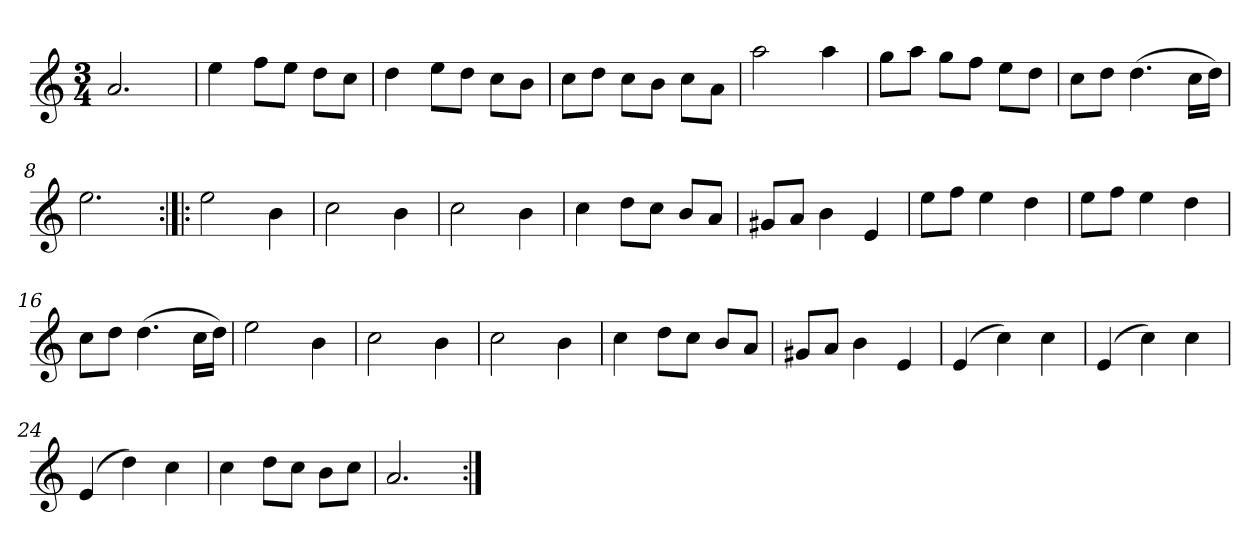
**kern
*part1
*staff1
*clefG2
*k[]
*a:
*M3/4
*MM120
=1
2.a
=2
4ee
8ff\L
8ee\J
8dd\L
8cc\J
=3
4dd
8ee\L
8dd\J
8cc\L
8b\J
=4
8cc\L
8dd\J
8cc\L
8b\J
8cc\L
8a\J
=5
2aa
4aa
=6
8gg\L
8aa\J
8gg\L
8ff\J
8ee\L
8dd\J
=7
8cc\L
8dd\J
(4.dd
16cc\LL
16dd\JJ)
=8
2.ee
=9:|!|:
2ee
4b
=10
2cc
4b
=11
2cc
4b
=12
4cc
8dd\L
8cc\J
8b/L
8a/J
=13
8g#X/L
8a/J
4b
4e
=14
8ee\L
8ff\J
4ee
4dd
=15
8ee\L
8ff\J
4ee
4dd
=16
8cc\L
8dd\J
(4.dd
16cc\LL
16dd\JJ)
=17
2ee
4b
=18
2cc
4b
=19
2cc
4b
=20
4cc
8dd\L
8cc\J
8b/L
8a/J
=21
8g#X/L
8a/J
4b
4e
=22
(4e
4cc)
4cc
=23
(4e
4cc)
4cc
=24
(4e
4dd)
4cc
=25
4cc
8dd\L
8cc\J
8b\L
8cc\J
=26
2.a
=:|!
*-
